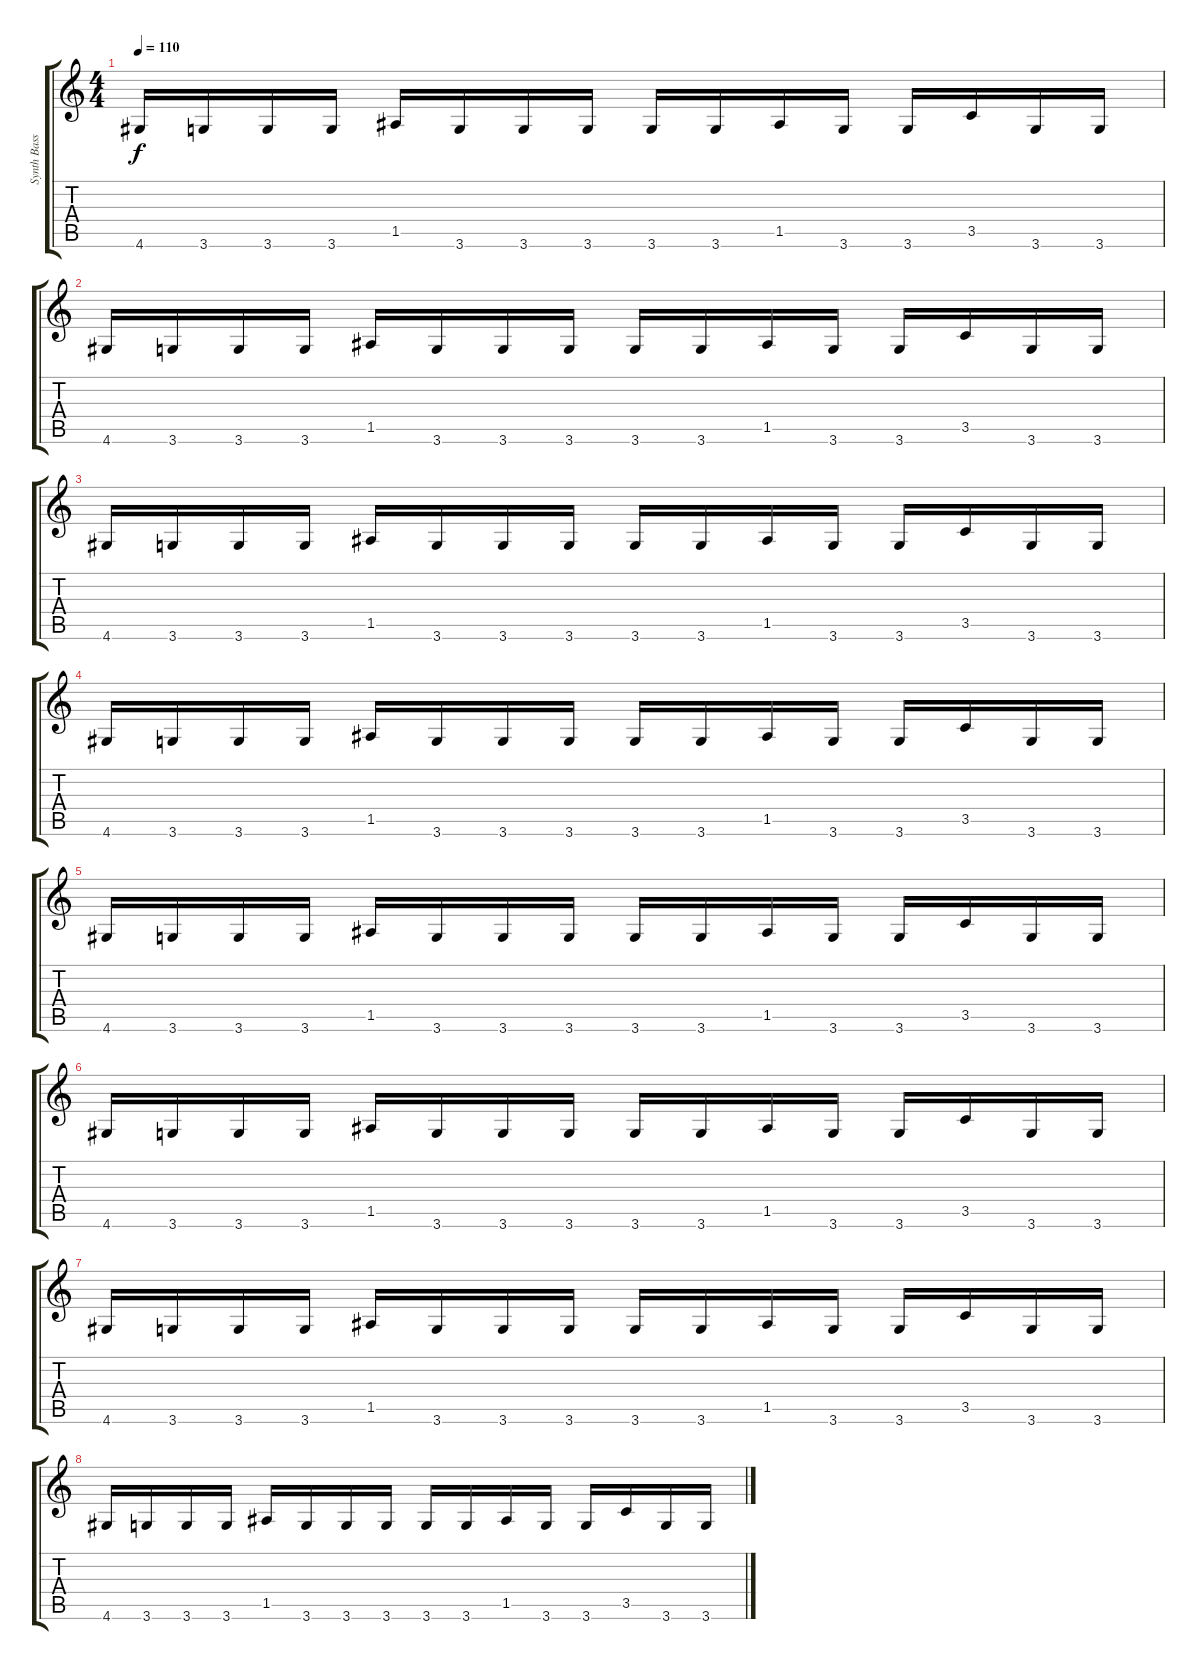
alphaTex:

\track ("Synth Bassline" "Synth Bass") {instrument synthbass1}
\staff {score tabs}
\tuning (E4 B3 G3 D3 A2 E2) {hide}
\ts (4 4)
\tempo 110
\clef g2
\ks c
4.6.16{dy f} 3.6.16 3.6.16 3.6.16 1.5.16 3.6.16 3.6.16 3.6.16 3.6.16 3.6.16 1.5.16 3.6.16 3.6.16 3.5.16 3.6.16 3.6.16 |
4.6.16 3.6.16 3.6.16 3.6.16 1.5.16 3.6.16 3.6.16 3.6.16 3.6.16 3.6.16 1.5.16 3.6.16 3.6.16 3.5.16 3.6.16 3.6.16 |
4.6.16 3.6.16 3.6.16 3.6.16 1.5.16 3.6.16 3.6.16 3.6.16 3.6.16 3.6.16 1.5.16 3.6.16 3.6.16 3.5.16 3.6.16 3.6.16 |
4.6.16 3.6.16 3.6.16 3.6.16 1.5.16 3.6.16 3.6.16 3.6.16 3.6.16 3.6.16 1.5.16 3.6.16 3.6.16 3.5.16 3.6.16 3.6.16 |
4.6.16 3.6.16 3.6.16 3.6.16 1.5.16 3.6.16 3.6.16 3.6.16 3.6.16 3.6.16 1.5.16 3.6.16 3.6.16 3.5.16 3.6.16 3.6.16 |
4.6.16 3.6.16 3.6.16 3.6.16 1.5.16 3.6.16 3.6.16 3.6.16 3.6.16 3.6.16 1.5.16 3.6.16 3.6.16 3.5.16 3.6.16 3.6.16 |
4.6.16 3.6.16 3.6.16 3.6.16 1.5.16 3.6.16 3.6.16 3.6.16 3.6.16 3.6.16 1.5.16 3.6.16 3.6.16 3.5.16 3.6.16 3.6.16 |
4.6.16 3.6.16 3.6.16 3.6.16 1.5.16 3.6.16 3.6.16 3.6.16 3.6.16 3.6.16 1.5.16 3.6.16 3.6.16 3.5.16 3.6.16 3.6.16
